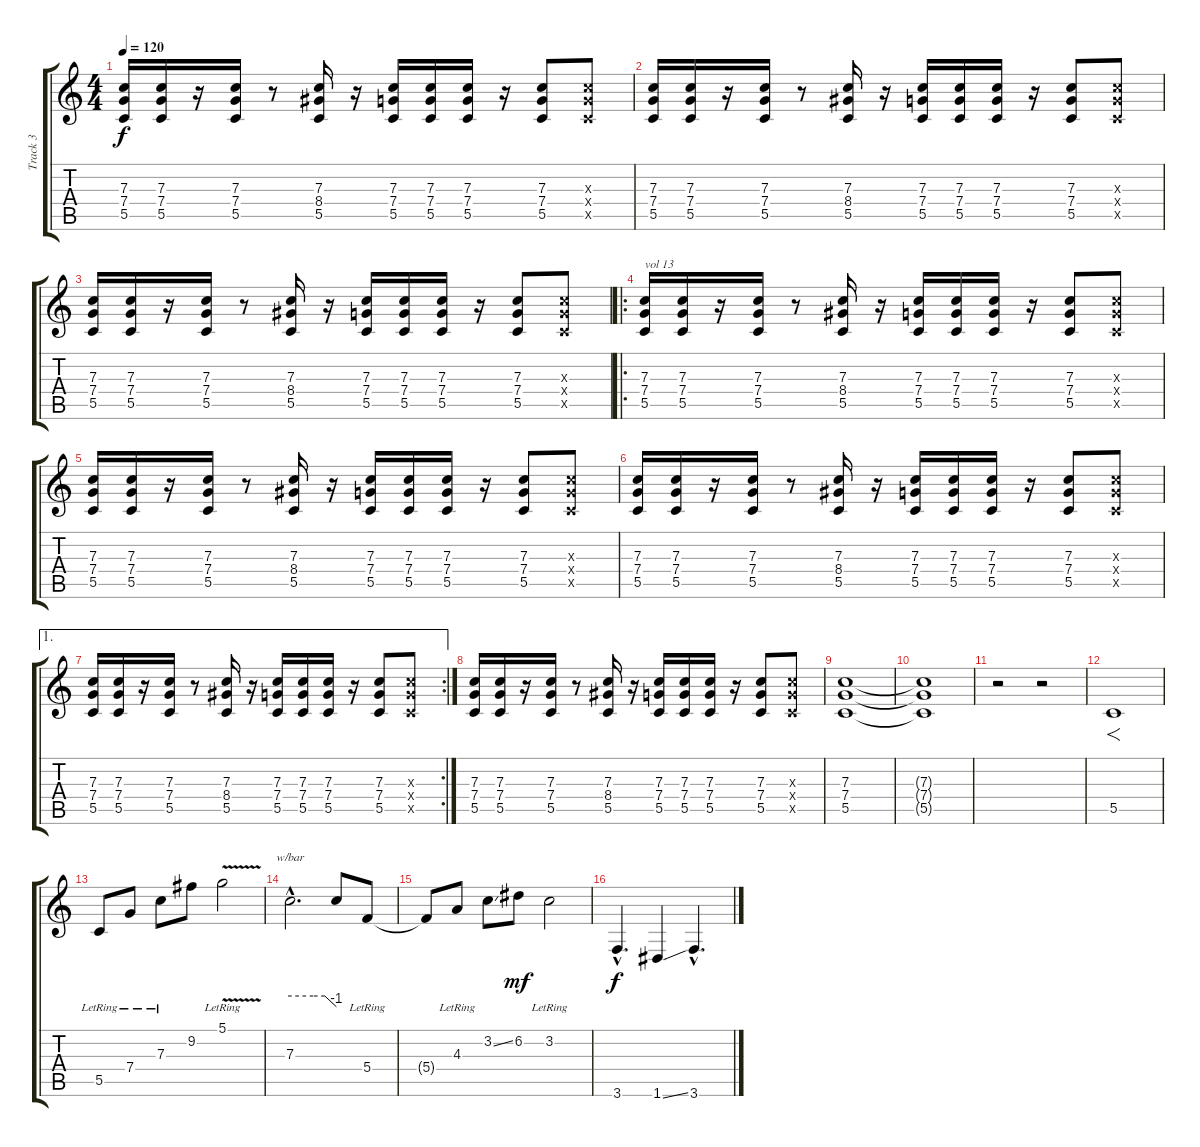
\track ("Track 3" "Track 3") {instrument electricguitarjazz}
\staff {score tabs}
\tuning (D4 A3 F3 C3 G2 D2) {hide}
\ts (4 4)
\tempo 120
\clef g2
\ks c
(7.3 7.4 5.5).16{dy f} (7.3 7.4 5.5).16 r.16 (7.3 7.4 5.5).16 r.8 (7.3 8.4 5.5).16 r.16 (7.3 7.4 5.5).16 (7.3 7.4 5.5).16 (7.3 7.4 5.5).16 r.16 (7.3 7.4 5.5).8 (7.3{x} 7.4{x} 5.5{x}).8 |
(7.3 7.4 5.5).16 (7.3 7.4 5.5).16 r.16 (7.3 7.4 5.5).16 r.8 (7.3 8.4 5.5).16 r.16 (7.3 7.4 5.5).16 (7.3 7.4 5.5).16 (7.3 7.4 5.5).16 r.16 (7.3 7.4 5.5).8 (7.3{x} 7.4{x} 5.5{x}).8 |
(7.3 7.4 5.5).16 (7.3 7.4 5.5).16 r.16 (7.3 7.4 5.5).16 r.8 (7.3 8.4 5.5).16 r.16 (7.3 7.4 5.5).16 (7.3 7.4 5.5).16 (7.3 7.4 5.5).16 r.16 (7.3 7.4 5.5).8 (7.3{x} 7.4{x} 5.5{x}).8 |
\ro
(7.3 7.4 5.5).16{txt "vol 13" volume 13} (7.3 7.4 5.5).16 r.16 (7.3 7.4 5.5).16 r.8 (7.3 8.4 5.5).16 r.16 (7.3 7.4 5.5).16 (7.3 7.4 5.5).16 (7.3 7.4 5.5).16 r.16 (7.3 7.4 5.5).8 (7.3{x} 7.4{x} 5.5{x}).8 |
(7.3 7.4 5.5).16 (7.3 7.4 5.5).16 r.16 (7.3 7.4 5.5).16 r.8 (7.3 8.4 5.5).16 r.16 (7.3 7.4 5.5).16 (7.3 7.4 5.5).16 (7.3 7.4 5.5).16 r.16 (7.3 7.4 5.5).8 (7.3{x} 7.4{x} 5.5{x}).8 |
(7.3 7.4 5.5).16 (7.3 7.4 5.5).16 r.16 (7.3 7.4 5.5).16 r.8 (7.3 8.4 5.5).16 r.16 (7.3 7.4 5.5).16 (7.3 7.4 5.5).16 (7.3 7.4 5.5).16 r.16 (7.3 7.4 5.5).8 (7.3{x} 7.4{x} 5.5{x}).8 |
\ae 1
\rc 2
(7.3 7.4 5.5).16 (7.3 7.4 5.5).16 r.16 (7.3 7.4 5.5).16 r.8 (7.3 8.4 5.5).16 r.16 (7.3 7.4 5.5).16 (7.3 7.4 5.5).16 (7.3 7.4 5.5).16 r.16 (7.3 7.4 5.5).8 (7.3{x} 7.4{x} 5.5{x}).8 |
(7.3 7.4 5.5).16 (7.3 7.4 5.5).16 r.16 (7.3 7.4 5.5).16 r.8 (7.3 8.4 5.5).16 r.16 (7.3 7.4 5.5).16 (7.3 7.4 5.5).16 (7.3 7.4 5.5).16 r.16 (7.3 7.4 5.5).8 (7.3{x} 7.4{x} 5.5{x}).8 |
(7.3 7.4 5.5).1 |
(7.3{t} 7.4{t} 5.5{t}).1 |
r.2 r.2{volume 16 balance 3 instrument electricguitarjazz} |
5.5.1{f} |
5.5{lr}.8 7.4{lr}.8 7.3{lr}.8 9.2.8 5.1{v lr}.2 |
7.3{hac}.2{d tbe (custom default 0 0 30 0 45 0 60 -4)} 7.3{t}.8 5.4{lr}.8 |
5.4{t}.8 4.3{lr}.8 3.2{ss}.8 6.2.8{dy mf} 3.2{lr}.2 |
3.6{hac}.4{d dy f} 1.6{ss}.4 3.6{hac}.4{d}
